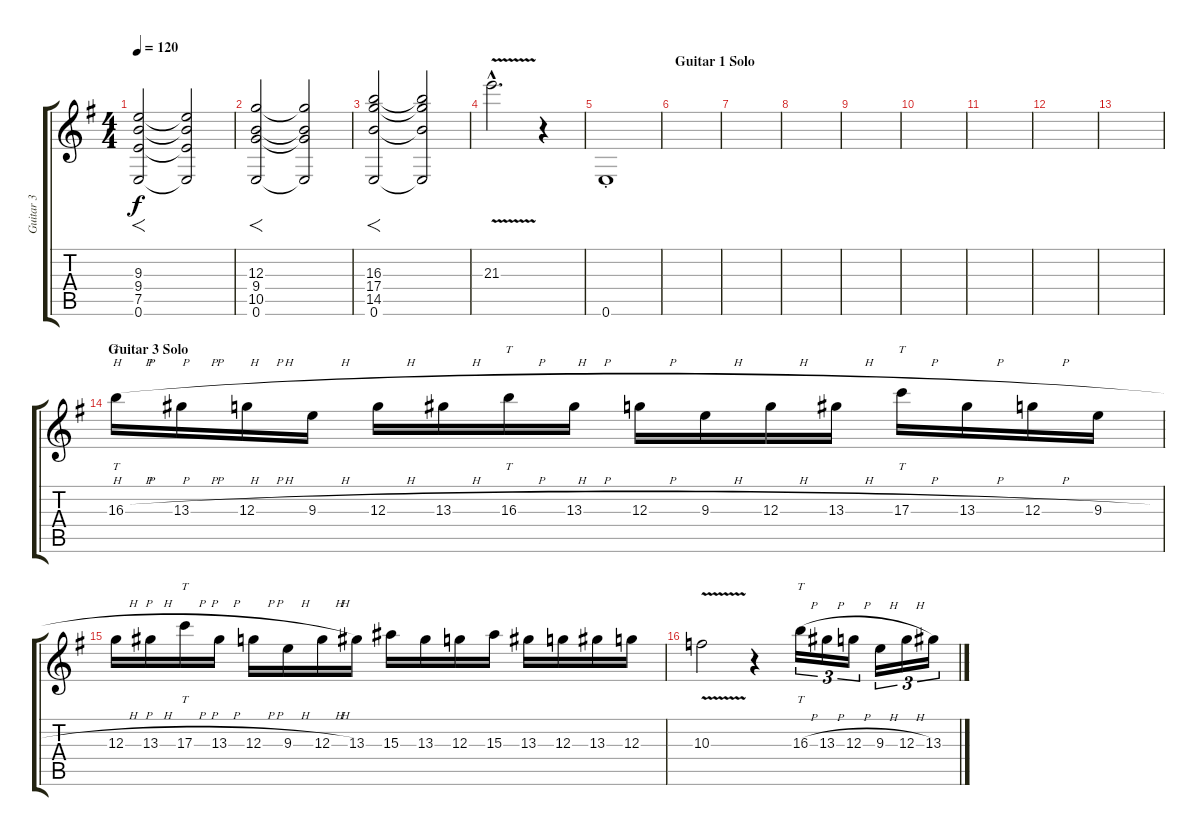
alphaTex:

\track ("Guitar 3" "Guitar 3") {instrument distortionguitar}
\staff {score tabs}
\tuning (E4 B3 G3 D3 A2 E2) {hide}
\ts (4 4)
\tempo 120
\clef g2
\ks eminor
(9.3 9.4 7.5 0.6).2{f dy f volume 13} (9.3{t} 9.4{t} 7.5{t} 0.6{t}).2 |
(12.3 9.4 10.5 0.6).2{f} (12.3{t} 9.4{t} 10.5{t} 0.6{t}).2 |
(16.3 17.4 14.5 0.6).2{f} (16.3{t} 17.4{t} 14.5{t} 0.6{t}).2 |
21.3{v hac}.2{d} r.4 |
0.6{st}.1 |
\section ("" "Guitar 1 Solo")
|
|
|
|
|
|
|
|
\section ("" "Guitar 3 Solo")
16.3{h}.16{tt volume 15} 13.3{h}.16 12.3{h}.16 9.3{h}.16 12.3{h}.16 13.3{h}.16 16.3{h}.16{tt} 13.3{h}.16 12.3{h}.16 9.3{h}.16 12.3{h}.16 13.3{h}.16 17.3{h}.16{tt} 13.3{h}.16 12.3{h}.16 9.3{h}.16 |
12.3{h}.16 13.3{h}.16 17.3{h}.16{tt} 13.3{h}.16 12.3{h}.16 9.3{h}.16 12.3{h}.16 13.3.16 15.3.16 13.3.16 12.3.16 15.3.16 13.3.16 12.3.16 13.3.16 12.3.16 |
10.3{v}.2 r.4 16.3{h}.16{tt tu (3 2)} 13.3{h}.16{tu (3 2)} 12.3{h}.16{tu (3 2)} 9.3{h}.16{tu (3 2)} 12.3{h}.16{tu (3 2)} 13.3.16{tu (3 2)}
